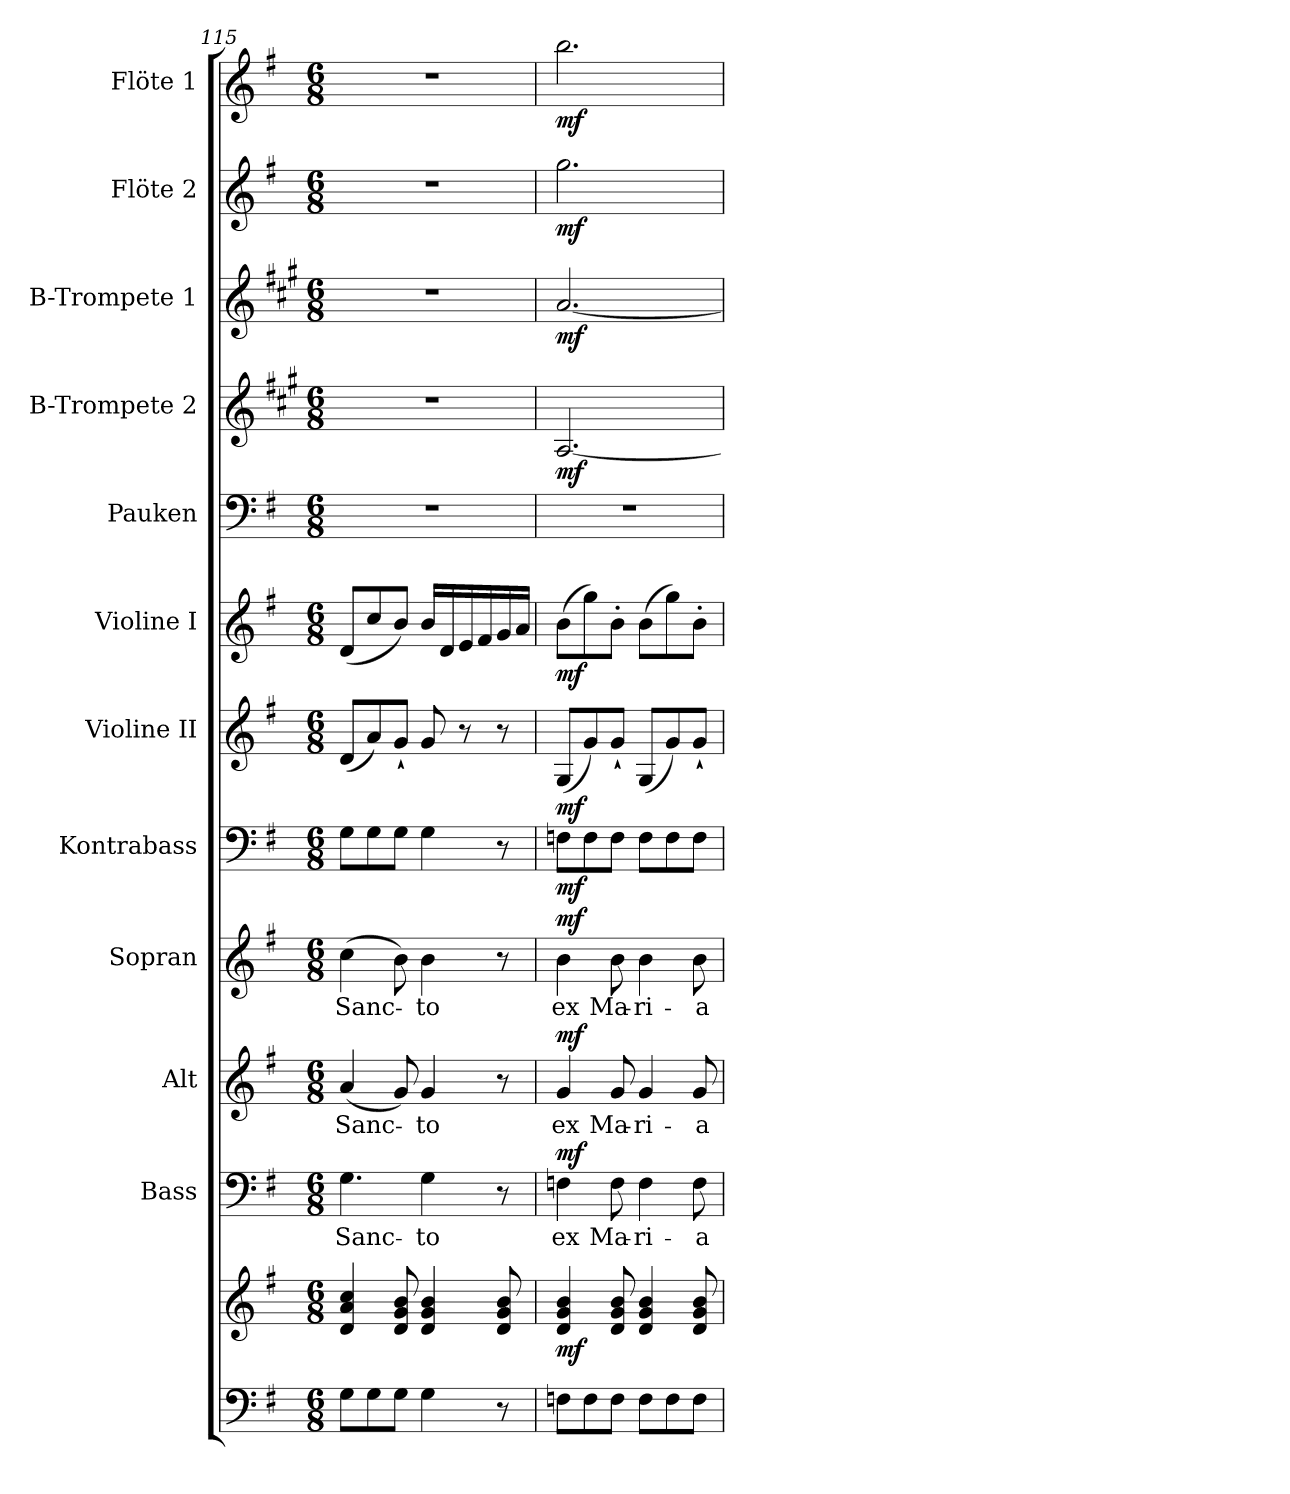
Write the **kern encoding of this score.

**kern	**kern	**dynam	**kern	**text	**dynam	**kern	**text	**dynam	**kern	**text	**dynam	**kern	**dynam	**kern	**dynam	**kern	**dynam	**kern	**kern	**dynam	**kern	**dynam	**kern	**dynam	**kern	**dynam
*part12	*part12	*part12	*part11	*part11	*part11	*part10	*part10	*part10	*part9	*part9	*part9	*part8	*part8	*part7	*part7	*part6	*part6	*part5	*part4	*part4	*part3	*part3	*part2	*part2	*part1	*part1
*staff13	*staff12	*staff12/13	*staff11	*staff11	*staff11	*staff10	*staff10	*staff10	*staff9	*staff9	*staff9	*staff8	*staff8	*staff7	*staff7	*staff6	*staff6	*staff5	*staff4	*staff4	*staff3	*staff3	*staff2	*staff2	*staff1	*staff1
*	*	*	*I"Bass	*	*	*I"Alt	*	*	*I"Sopran	*	*	*I"Kontrabass	*	*I"Violine II	*	*I"Violine I	*	*I"Pauken	*I"B-Trompete 2	*	*I"B-Trompete 1	*	*I"Flöte 2	*	*I"Flöte 1	*
*	*	*	*I'B.	*	*	*I'A.	*	*	*I'S.	*	*	*I'Kb.	*	*I'Vl. II	*	*I'Vl. I	*	*I'Pk.	*I'B Trp. 2	*	*I'B Trp. 1	*	*I'Fl. 2	*	*I'Fl. 1	*
!!LO:PB:g=z
*clefF4	*clefG2	*	*clefF4	*	*	*clefG2	*	*	*clefG2	*	*	*clefF4	*	*clefG2	*	*clefG2	*	*clefF4	*clefG2	*	*clefG2	*	*clefG2	*	*clefG2	*
*	*	*	*	*	*	*	*	*	*	*	*	*ITrd7c12	*	*	*	*	*	*	*ITrd1c2	*	*ITrd1c2	*	*	*	*	*
*k[f#]	*k[f#]	*	*k[f#]	*	*	*k[f#]	*	*	*k[f#]	*	*	*k[f#]	*	*k[f#]	*	*k[f#]	*	*k[f#]	*k[f#]	*	*k[f#]	*	*k[f#]	*	*k[f#]	*
*G:	*G:	*	*G:	*	*	*G:	*	*	*G:	*	*	*G:	*	*G:	*	*G:	*	*G:	*G:	*	*G:	*	*G:	*	*G:	*
*M6/8	*M6/8	*	*M6/8	*	*	*M6/8	*	*	*M6/8	*	*	*M6/8	*	*M6/8	*	*M6/8	*	*M6/8	*M6/8	*	*M6/8	*	*M6/8	*	*M6/8	*
=115	=115	=115	=115	=115	=115	=115	=115	=115	=115	=115	=115	=115	=115	=115	=115	=115	=115	=115	=115	=115	=115	=115	=115	=115	=115	=115
!	!	!	!	!LO:LY:b	!	!	!LO:LY:b	!	!	!LO:LY:b	!	!	!	!	!	!	!	!	!	!	!	!	!	!	!	!
8G\L	4d/ 4a/ 4cc/	.	4.G\	Sanc-	.	(<4a/	Sanc-	.	(>4cc\	Sanc-	.	8GG\L	.	(<8d/L	.	(<8d/L	.	2.r	2.r	.	2.r	.	2.r	.	2.r	.
8G\	.	.	.	.	.	.	.	.	.	.	.	8GG\	.	8a/)	.	8cc/	.	.	.	.	.	.	.	.	.	.
8G\J	8d/ 8g/ 8b/	.	.	.	.	8g/)	.	.	8b\)	.	.	8GG\J	.	8g`</J	.	8b/J)	.	.	.	.	.	.	.	.	.	.
!	!	!	!	!LO:LY:b	!	!	!LO:LY:b	!	!	!LO:LY:b	!	!	!	!	!	!	!	!	!	!	!	!	!	!	!	!
4G\	4d/ 4g/ 4b/	.	4G\	-to	.	4g/	-to	.	4b\	-to	.	4GG\	.	8g/	.	16b/LL	.	.	.	.	.	.	.	.	.	.
.	.	.	.	.	.	.	.	.	.	.	.	.	.	.	.	16d/	.	.	.	.	.	.	.	.	.	.
.	.	.	.	.	.	.	.	.	.	.	.	.	.	8r	.	16e/	.	.	.	.	.	.	.	.	.	.
.	.	.	.	.	.	.	.	.	.	.	.	.	.	.	.	16f#/	.	.	.	.	.	.	.	.	.	.
8r	8d/ 8g/ 8b/	.	8r	.	.	8r	.	.	8r	.	.	8r	.	8r	.	16g/	.	.	.	.	.	.	.	.	.	.
.	.	.	.	.	.	.	.	.	.	.	.	.	.	.	.	16a/JJ	.	.	.	.	.	.	.	.	.	.
=116	=116	=116	=116	=116	=116	=116	=116	=116	=116	=116	=116	=116	=116	=116	=116	=116	=116	=116	=116	=116	=116	=116	=116	=116	=116	=116
!	!	!LO:DY:b	!	!LO:LY:b	!LO:DY:a	!	!LO:LY:b	!LO:DY:a	!	!LO:LY:b	!LO:DY:a	!	!LO:DY:b	!	!LO:DY:b	!	!LO:DY:b	!	!	!LO:DY:b	!	!LO:DY:b	!	!LO:DY:b	!	!LO:DY:b
8Fn\L	4d/ 4g/ 4b/	mf	4Fn\	ex	mf	4g/	ex	mf	4b\	ex	mf	8FFn\L	mf	(<8G/L	mf	(>8b\L	mf	2.r	[2.G/	mf	[2.g/	mf	2.gg\	mf	2.bb\	mf
8F\	.	.	.	.	.	.	.	.	.	.	.	8FF\	.	8g/)	.	8gg\)	.	.	.	.	.	.	.	.	.	.
!	!	!	!	!LO:LY:b	!	!	!LO:LY:b	!	!	!LO:LY:b	!	!	!	!	!	!	!	!	!	!	!	!	!	!	!	!
8F\J	8d/ 8g/ 8b/	.	8F\	Ma-	.	8g/	Ma-	.	8b\	Ma-	.	8FF\J	.	8g`</J	.	8b'>\J	.	.	.	.	.	.	.	.	.	.
!	!	!	!	!LO:LY:b	!	!	!LO:LY:b	!	!	!LO:LY:b	!	!	!	!	!	!	!	!	!	!	!	!	!	!	!	!
8F\L	4d/ 4g/ 4b/	.	4F\	-ri-	.	4g/	-ri-	.	4b\	-ri-	.	8FF\L	.	(<8G/L	.	(>8b\L	.	.	.	.	.	.	.	.	.	.
8F\	.	.	.	.	.	.	.	.	.	.	.	8FF\	.	8g/)	.	8gg\)	.	.	.	.	.	.	.	.	.	.
!	!	!	!	!LO:LY:b	!	!	!LO:LY:b	!	!	!LO:LY:b	!	!	!	!	!	!	!	!	!	!	!	!	!	!	!	!
8F\J	8d/ 8g/ 8b/	.	8F\	-a	.	8g/	-a	.	8b\	-a	.	8FF\J	.	8g`</J	.	8b'>\J	.	.	.	.	.	.	.	.	.	.
=	=	=	=	=	=	=	=	=	=	=	=	=	=	=	=	=	=	=	=	=	=	=	=	=	=	=
*-	*-	*-	*-	*-	*-	*-	*-	*-	*-	*-	*-	*-	*-	*-	*-	*-	*-	*-	*-	*-	*-	*-	*-	*-	*-	*-
